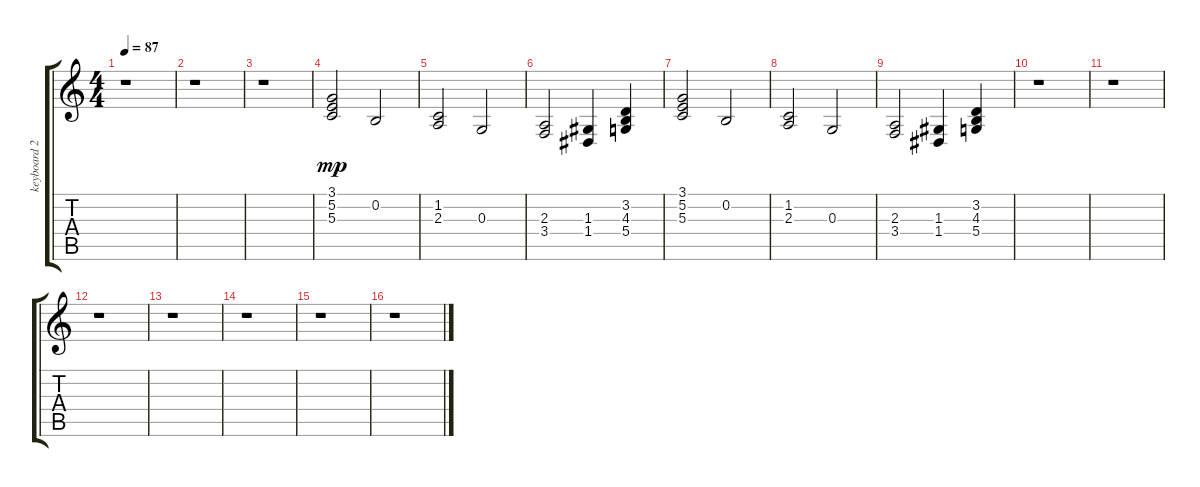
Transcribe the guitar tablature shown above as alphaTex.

\track ("keyboard 2" "keyboard 2") {instrument churchorgan}
\staff {score tabs}
\tuning (E4 B3 G3 D3 A2 E2) {hide}
\ts (4 4)
\tempo 87
\clef g2
\ks c
r.1{dy mp} |
r.1 |
r.1 |
(3.1 5.2 5.3).2 0.2.2 |
(1.2 2.3).2 0.3.2 |
(2.3 3.4).2 (1.3 1.4).4 (3.2 4.3 5.4).4 |
(3.1 5.2 5.3).2 0.2.2 |
(1.2 2.3).2 0.3.2 |
(2.3 3.4).2 (1.3 1.4).4 (3.2 4.3 5.4).4 |
r.1 |
r.1 |
r.1 |
r.1 |
r.1 |
r.1 |
r.1
